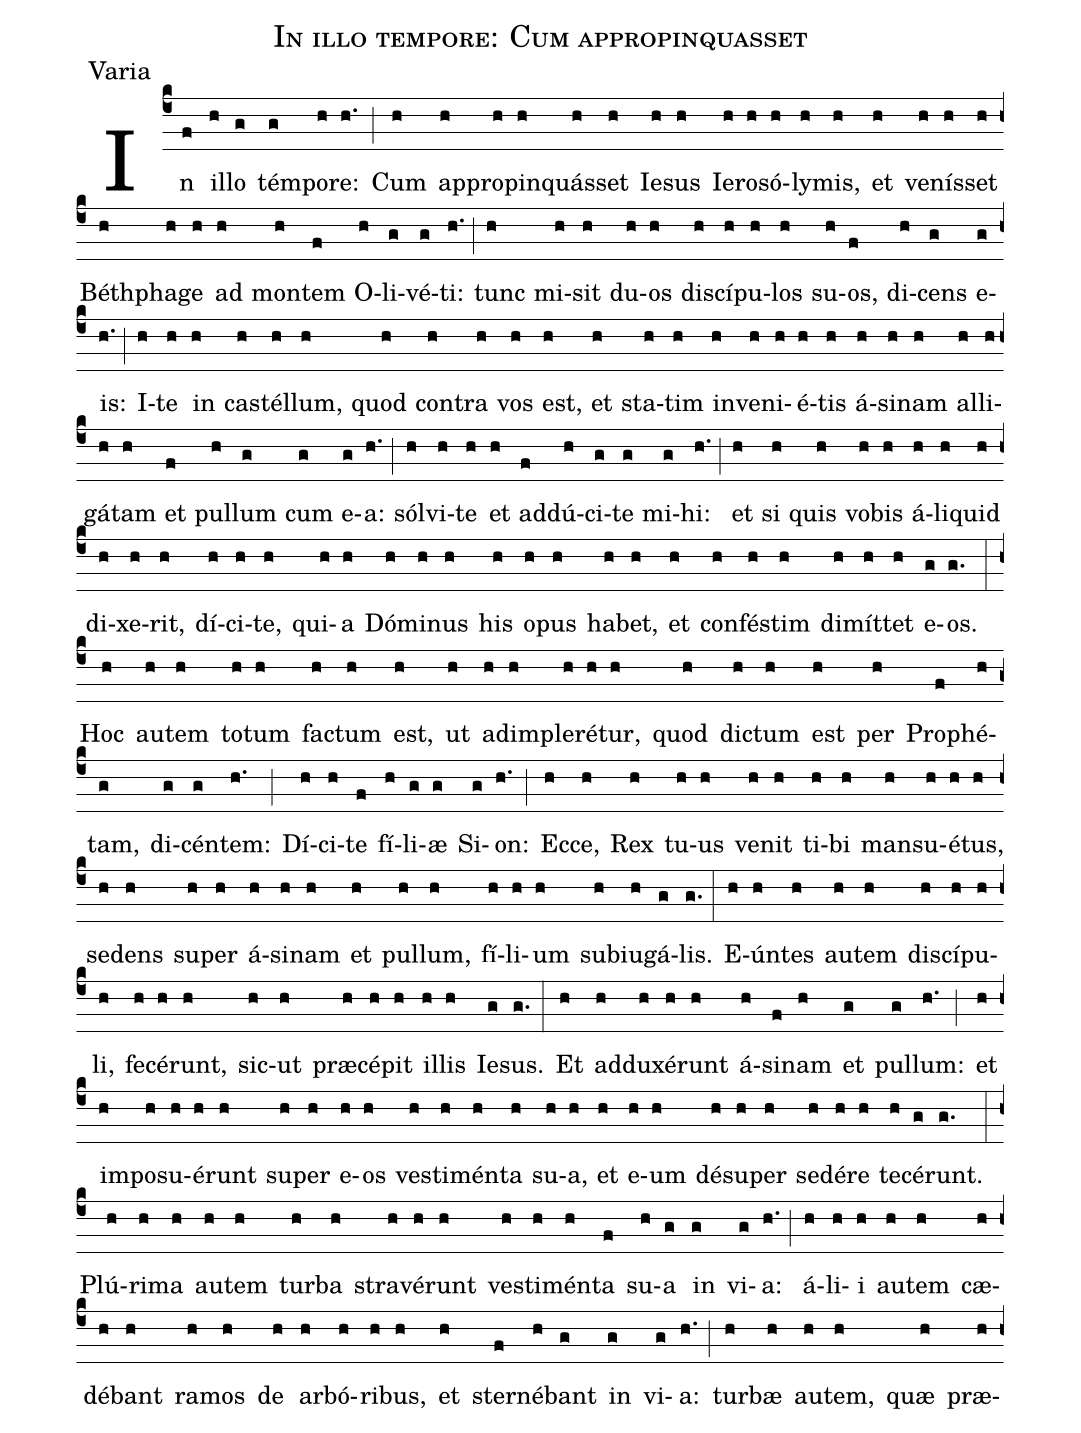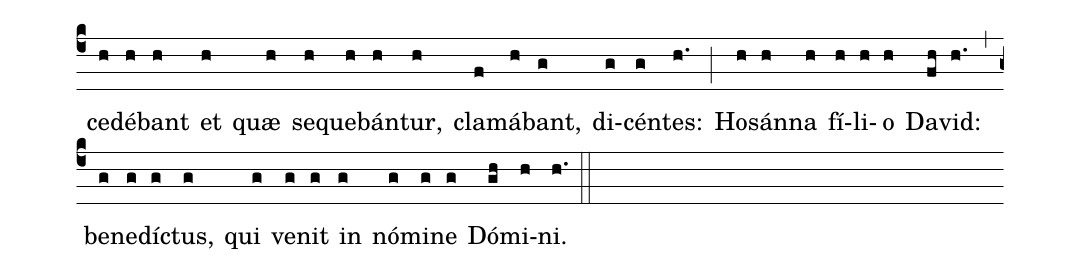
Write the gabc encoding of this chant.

name:In illo tempore: Cum appropinquasset;
office-part:Varia;
%%
(c4) In(f) il(h)lo(g) tém(g)po(h)re:(h.) (;) Cum(h) ap(h)pro(h)pin(h)quás(h)set(h) Ie(h)sus(h) Ie(h)ro(h)só(h)ly(h)mis,(h) et(h) ve(h)nís(h)set(h) Béth(h)pha(h)ge(h) ad(h) mon(h)tem(f) O(h)li(g)vé(g)ti:(h.) (;) tunc(h) mi(h)sit(h) du(h)os(h) di(h)scí(h)pu(h)los(h) su(h)os,(f) di(h)cens(g) e(g)is:(h.) (;) I(h)te(h) in(h) cas(h)tél(h)lum,(h) quod(h) con(h)tra(h) vos(h) est,(h) et(h) sta(h)tim(h) in(h)ve(h)ni(h)é(h)tis(h) á(h)si(h)nam(h) al(h)li(h)gá(h)tam(h) et(f) pul(h)lum(g) cum(g) e(g)a:(h.) (;) sól(h)vi(h)te(h) et(h) ad(f)dú(h)ci(g)te(g) mi(g)hi:(h.) (;) et(h) si(h) quis(h) vo(h)bis(h) á(h)li(h)quid(h) di(h)xe(h)rit,(h) dí(h)ci(h)te,(h) qui(h)a(h) Dó(h)mi(h)nus(h) his(h) o(h)pus(h) ha(h)bet,(h) et(h) con(h)fés(h)tim(h) di(h)mít(h)tet(h) e(g)os.(g.) (:) Hoc(h) au(h)tem(h) to(h)tum(h) fac(h)tum(h) est,(h) ut(h) ad(h)im(h)ple(h)ré(h)tur,(h) quod(h) dic(h)tum(h) est(h) per(h) Pro(f)phé(h)tam,(g) di(g)cén(g)tem:(h.) (;) Dí(h)ci(h)te(f) fí(h)li(g)æ(g) Si(g)on:(h.) (;) Ec(h)ce,(h) Rex(h) tu(h)us(h) ve(h)nit(h) ti(h)bi(h) man(h)su(h)é(h)tus,(h) se(h)dens(h) su(h)per(h) á(h)si(h)nam(h) et(h) pul(h)lum,(h) fí(h)li(h)um(h) sub(h)iu(h)gá(g)lis.(g.) (:) E(h)ún(h)tes(h) au(h)tem(h) di(h)scí(h)pu(h)li,(h) fe(h)cé(h)runt,(h) sic(h)ut(h) præ(h)cé(h)pit(h) il(h)lis(h) Ie(g)sus.(g.) (:) Et(h) ad(h)du(h)xé(h)runt(h) á(h)si(f)nam(h) et(g) pul(g)lum:(h.) (;) et(h) im(h)po(h)su(h)é(h)runt(h) su(h)per(h) e(h)os(h) ves(h)ti(h)mén(h)ta(h) su(h)a,(h) et(h) e(h)um(h) dé(h)su(h)per(h) se(h)dé(h)re(h) te(h)cé(g)runt.(g.) (:) Plú(h)ri(h)ma(h) au(h)tem(h) tur(h)ba(h) stra(h)vé(h)runt(h) ves(h)ti(h)mén(h)ta(f) su(h)a(g) in(g) vi(g)a:(h.) (;) á(h)li(h)i(h) au(h)tem(h) cæ(h)dé(h)bant(h) ra(h)mos(h) de(h) ar(h)bó(h)ri(h)bus,(h) et(h) ster(f)né(h)bant(g) in(g) vi(g)a:(h.) (;) tur(h)bæ(h) au(h)tem,(h) quæ(h) præ(h)ce(h)dé(h)bant(h) et(h) quæ(h) se(h)que(h)bán(h)tur,(h) cla(f)má(h)bant,(g) di(g)cén(g)tes:(h.) (;) Ho(h)sán(h)na(h) fí(h)li(h)o(h) Da(fh)vid:(h.) (,) be(g)ne(g)díc(g)tus,(g) qui(g) ve(g)nit(g) in(g) nó(g)mi(g)ne(g) Dó(gh)mi(h)ni.(h.) (::)
